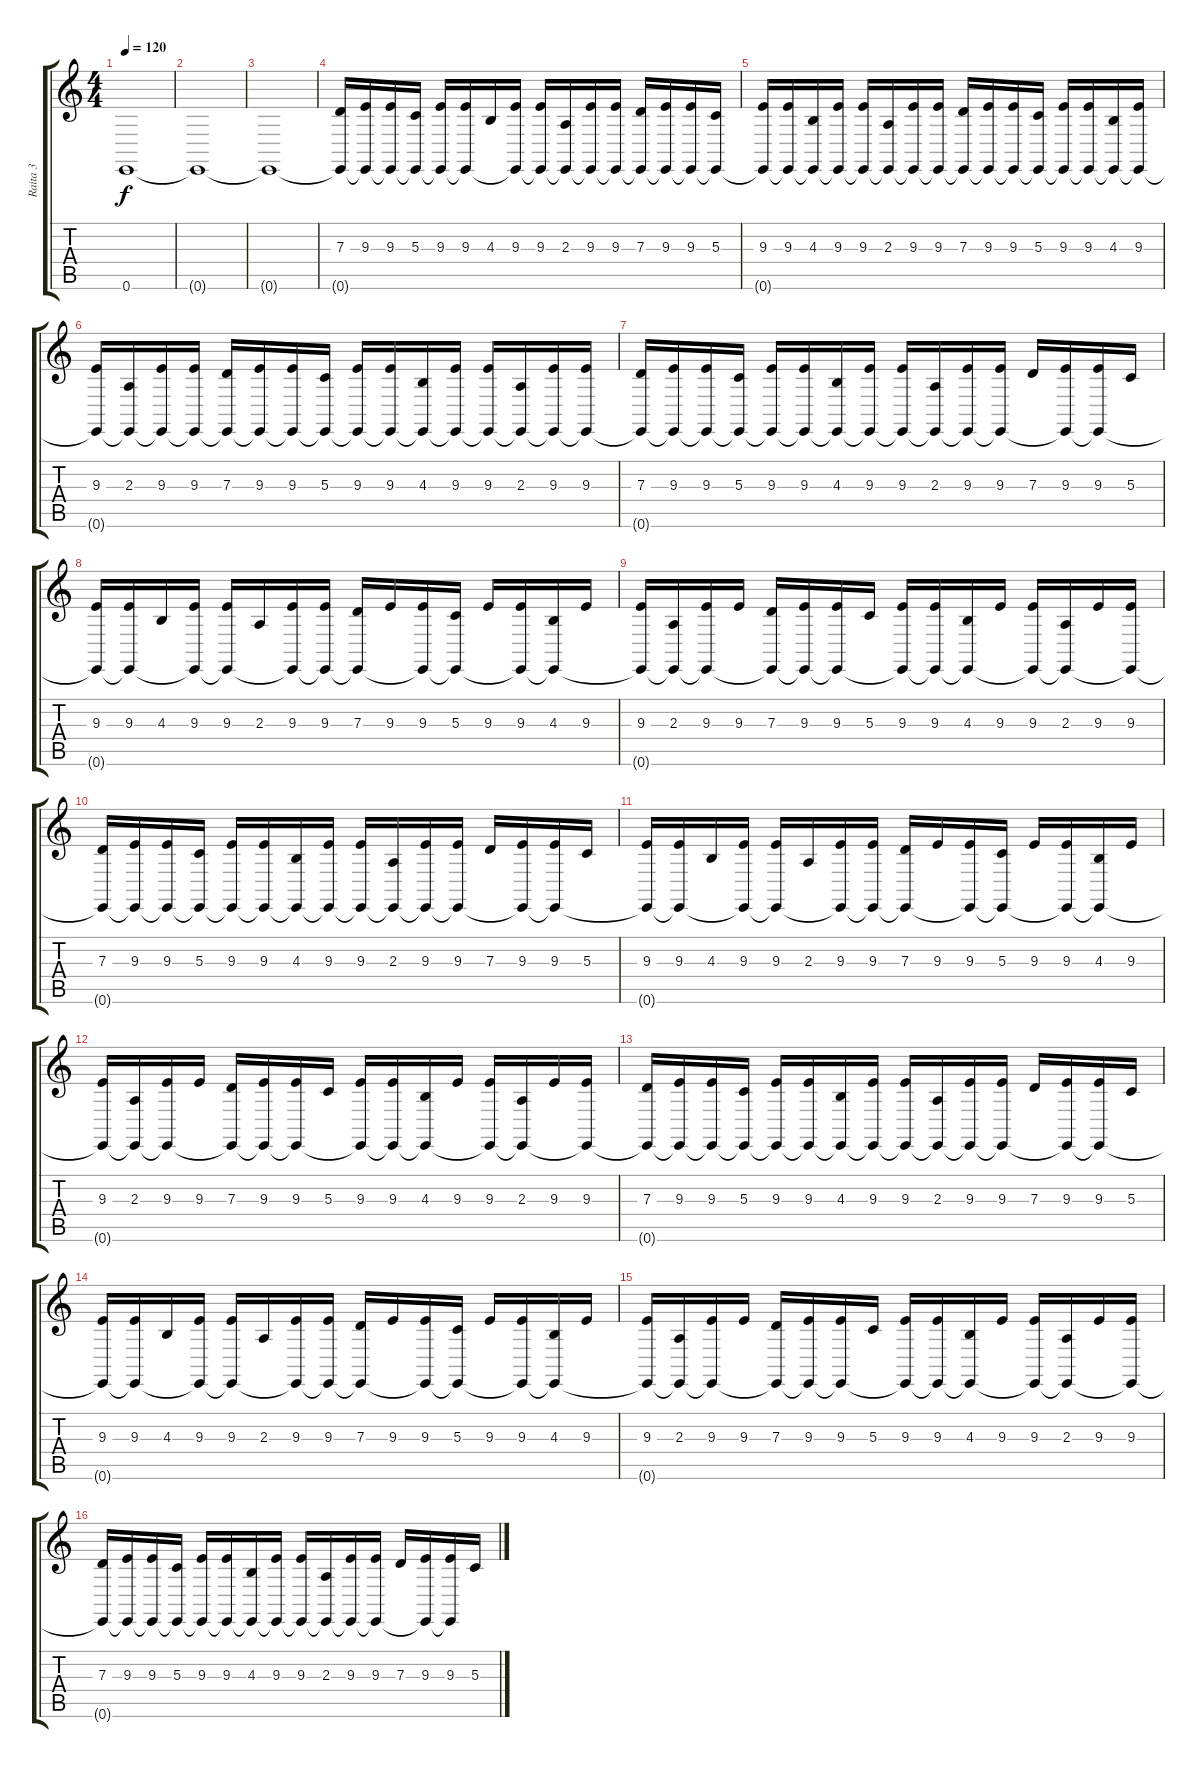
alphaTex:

\track ("Raita 3" "Raita 3") {instrument stringensemble1}
\staff {score tabs}
\tuning (E4 B3 G3 D3 A2 E2) {hide}
\ts (4 4)
\tempo 120
\clef g2
\ks c
0.6{t}.1{dy f} |
0.6{t}.1 |
0.6{t}.1 |
(7.3 0.6{t}).16 (9.3 0.6{t}).16 (9.3 0.6{t}).16 (5.3 0.6{t}).16 (9.3 0.6{t}).16 (9.3 0.6{t}).16 4.3.16 (9.3 0.6{t}).16 (9.3 0.6{t}).16 (2.3 0.6{t}).16 (9.3 0.6{t}).16 (9.3 0.6{t}).16 (7.3 0.6{t}).16 (9.3 0.6{t}).16 (9.3 0.6{t}).16 (5.3 0.6{t}).16 |
(9.3 0.6{t}).16 (9.3 0.6{t}).16 (4.3 0.6{t}).16 (9.3 0.6{t}).16 (9.3 0.6{t}).16 (2.3 0.6{t}).16 (9.3 0.6{t}).16 (9.3 0.6{t}).16 (7.3 0.6{t}).16 (9.3 0.6{t}).16 (9.3 0.6{t}).16 (5.3 0.6{t}).16 (9.3 0.6{t}).16 (9.3 0.6{t}).16 (4.3 0.6{t}).16 (9.3 0.6{t}).16 |
(9.3 0.6{t}).16 (2.3 0.6{t}).16 (9.3 0.6{t}).16 (9.3 0.6{t}).16 (7.3 0.6{t}).16 (9.3 0.6{t}).16 (9.3 0.6{t}).16 (5.3 0.6{t}).16 (9.3 0.6{t}).16 (9.3 0.6{t}).16 (4.3 0.6{t}).16 (9.3 0.6{t}).16 (9.3 0.6{t}).16 (2.3 0.6{t}).16 (9.3 0.6{t}).16 (9.3 0.6{t}).16 |
(7.3 0.6{t}).16 (9.3 0.6{t}).16 (9.3 0.6{t}).16 (5.3 0.6{t}).16 (9.3 0.6{t}).16 (9.3 0.6{t}).16 (4.3 0.6{t}).16 (9.3 0.6{t}).16 (9.3 0.6{t}).16 (2.3 0.6{t}).16 (9.3 0.6{t}).16 (9.3 0.6{t}).16 7.3.16 (9.3 0.6{t}).16 (9.3 0.6{t}).16 5.3.16 |
(9.3 0.6{t}).16 (9.3 0.6{t}).16 4.3.16 (9.3 0.6{t}).16 (9.3 0.6{t}).16 2.3.16 (9.3 0.6{t}).16 (9.3 0.6{t}).16 (7.3 0.6{t}).16 9.3.16 (9.3 0.6{t}).16 (5.3 0.6{t}).16 9.3.16 (9.3 0.6{t}).16 (4.3 0.6{t}).16 9.3.16 |
(9.3 0.6{t}).16 (2.3 0.6{t}).16 (9.3 0.6{t}).16 9.3.16 (7.3 0.6{t}).16 (9.3 0.6{t}).16 (9.3 0.6{t}).16 5.3.16 (9.3 0.6{t}).16 (9.3 0.6{t}).16 (4.3 0.6{t}).16 9.3.16 (9.3 0.6{t}).16 (2.3 0.6{t}).16 9.3.16 (9.3 0.6{t}).16 |
(7.3 0.6{t}).16 (9.3 0.6{t}).16 (9.3 0.6{t}).16 (5.3 0.6{t}).16 (9.3 0.6{t}).16 (9.3 0.6{t}).16 (4.3 0.6{t}).16 (9.3 0.6{t}).16 (9.3 0.6{t}).16 (2.3 0.6{t}).16 (9.3 0.6{t}).16 (9.3 0.6{t}).16 7.3.16 (9.3 0.6{t}).16 (9.3 0.6{t}).16 5.3.16 |
(9.3 0.6{t}).16 (9.3 0.6{t}).16 4.3.16 (9.3 0.6{t}).16 (9.3 0.6{t}).16 2.3.16 (9.3 0.6{t}).16 (9.3 0.6{t}).16 (7.3 0.6{t}).16 9.3.16 (9.3 0.6{t}).16 (5.3 0.6{t}).16 9.3.16 (9.3 0.6{t}).16 (4.3 0.6{t}).16 9.3.16 |
(9.3 0.6{t}).16 (2.3 0.6{t}).16 (9.3 0.6{t}).16 9.3.16 (7.3 0.6{t}).16 (9.3 0.6{t}).16 (9.3 0.6{t}).16 5.3.16 (9.3 0.6{t}).16 (9.3 0.6{t}).16 (4.3 0.6{t}).16 9.3.16 (9.3 0.6{t}).16 (2.3 0.6{t}).16 9.3.16 (9.3 0.6{t}).16 |
(7.3 0.6{t}).16 (9.3 0.6{t}).16 (9.3 0.6{t}).16 (5.3 0.6{t}).16 (9.3 0.6{t}).16 (9.3 0.6{t}).16 (4.3 0.6{t}).16 (9.3 0.6{t}).16 (9.3 0.6{t}).16 (2.3 0.6{t}).16 (9.3 0.6{t}).16 (9.3 0.6{t}).16 7.3.16 (9.3 0.6{t}).16 (9.3 0.6{t}).16 5.3.16 |
(9.3 0.6{t}).16 (9.3 0.6{t}).16 4.3.16 (9.3 0.6{t}).16 (9.3 0.6{t}).16 2.3.16 (9.3 0.6{t}).16 (9.3 0.6{t}).16 (7.3 0.6{t}).16 9.3.16 (9.3 0.6{t}).16 (5.3 0.6{t}).16 9.3.16 (9.3 0.6{t}).16 (4.3 0.6{t}).16 9.3.16 |
(9.3 0.6{t}).16 (2.3 0.6{t}).16 (9.3 0.6{t}).16 9.3.16 (7.3 0.6{t}).16 (9.3 0.6{t}).16 (9.3 0.6{t}).16 5.3.16 (9.3 0.6{t}).16 (9.3 0.6{t}).16 (4.3 0.6{t}).16 9.3.16 (9.3 0.6{t}).16 (2.3 0.6{t}).16 9.3.16 (9.3 0.6{t}).16 |
(7.3 0.6{t}).16 (9.3 0.6{t}).16 (9.3 0.6{t}).16 (5.3 0.6{t}).16 (9.3 0.6{t}).16 (9.3 0.6{t}).16 (4.3 0.6{t}).16 (9.3 0.6{t}).16 (9.3 0.6{t}).16 (2.3 0.6{t}).16 (9.3 0.6{t}).16 (9.3 0.6{t}).16 7.3.16 (9.3 0.6{t}).16 (9.3 0.6{t}).16 5.3.16
